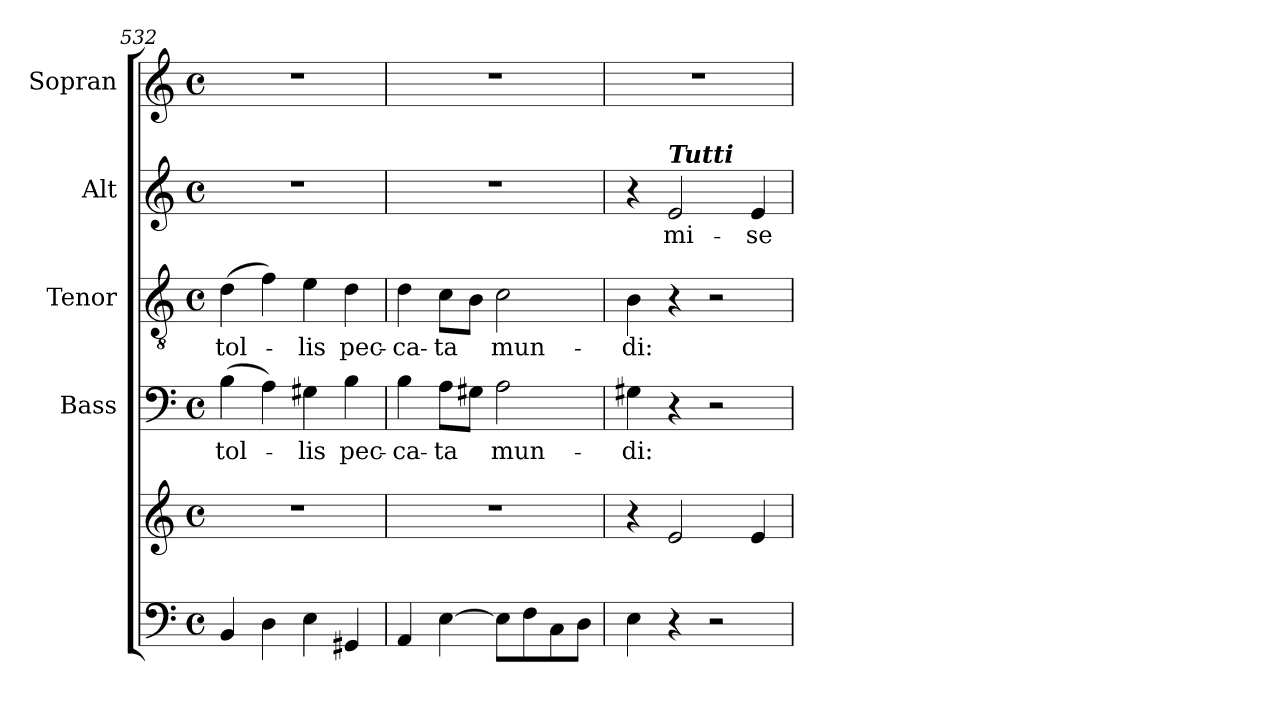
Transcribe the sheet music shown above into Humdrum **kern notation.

**kern	**kern	**kern	**text	**kern	**text	**kern	**text	**kern
*part5	*part5	*part4	*part4	*part3	*part3	*part2	*part2	*part1
*staff6	*staff5	*staff4	*staff4	*staff3	*staff3	*staff2	*staff2	*staff1
*	*	*I"Bass	*	*I"Tenor	*	*I"Alt	*	*I"Sopran
*	*	*I'B.	*	*I'T.	*	*I'A.	*	*I'S.
*clefF4	*clefG2	*clefF4	*	*clefGv2	*	*clefG2	*	*clefG2
*k[]	*k[]	*k[]	*	*k[]	*	*k[]	*	*k[]
*C:	*C:	*C:	*	*C:	*	*C:	*	*C:
*M4/4	*M4/4	*M4/4	*	*M4/4	*	*M4/4	*	*M4/4
*met(c)	*met(c)	*met(c)	*	*met(c)	*	*met(c)	*	*met(c)
=532	=532	=532	=532	=532	=532	=532	=532	=532
!	!	!	!LO:LY:b	!	!LO:LY:b	!	!	!
4BB/	1r	(>4B\	tol-	(>4d\	tol-	1r	.	1r
4D\	.	4A\)	.	4f\)	.	.	.	.
!	!	!	!LO:LY:b	!	!LO:LY:b	!	!	!
4E\	.	4G#X\	-lis	4e\	-lis	.	.	.
!	!	!	!LO:LY:b	!	!LO:LY:b	!	!	!
4GG#X/	.	4B\	pec-	4d\	pec-	.	.	.
=533	=533	=533	=533	=533	=533	=533	=533	=533
!	!	!	!LO:LY:b	!	!LO:LY:b	!	!	!
4AA/	1r	4B\	-ca-	4d\	-ca-	1r	.	1r
!	!	!	!LO:LY:b	!	!LO:LY:b	!	!	!
[4E\	.	8A\L	-ta	8c\L	-ta	.	.	.
.	.	8G#X\J	.	8B\J	.	.	.	.
!	!	!	!LO:LY:b	!	!LO:LY:b	!	!	!
8E\L]	.	2A\	mun-	2c\	mun-	.	.	.
8F\	.	.	.	.	.	.	.	.
8C\	.	.	.	.	.	.	.	.
8D\J	.	.	.	.	.	.	.	.
!!LO:LB:g=z
=534	=534	=534	=534	=534	=534	=534	=534	=534
!	!	!	!LO:LY:b	!	!LO:LY:b	!	!	!
4E\	4r	4G#X\	-di:	4B\	-di:	4r	.	1r
!	!	!	!	!	!	!LO:TX:a:Bi:t=Tutti	!	!
!	!	!	!	!	!	!	!LO:LY:b	!
4r	2e/	4r	.	4r	.	2e/	mi-	.
2r	.	2r	.	2r	.	.	.	.
!	!	!	!	!	!	!	!LO:LY:b	!
.	4e/	.	.	.	.	4e/	-se-	.
=	=	=	=	=	=	=	=	=
*-	*-	*-	*-	*-	*-	*-	*-	*-
